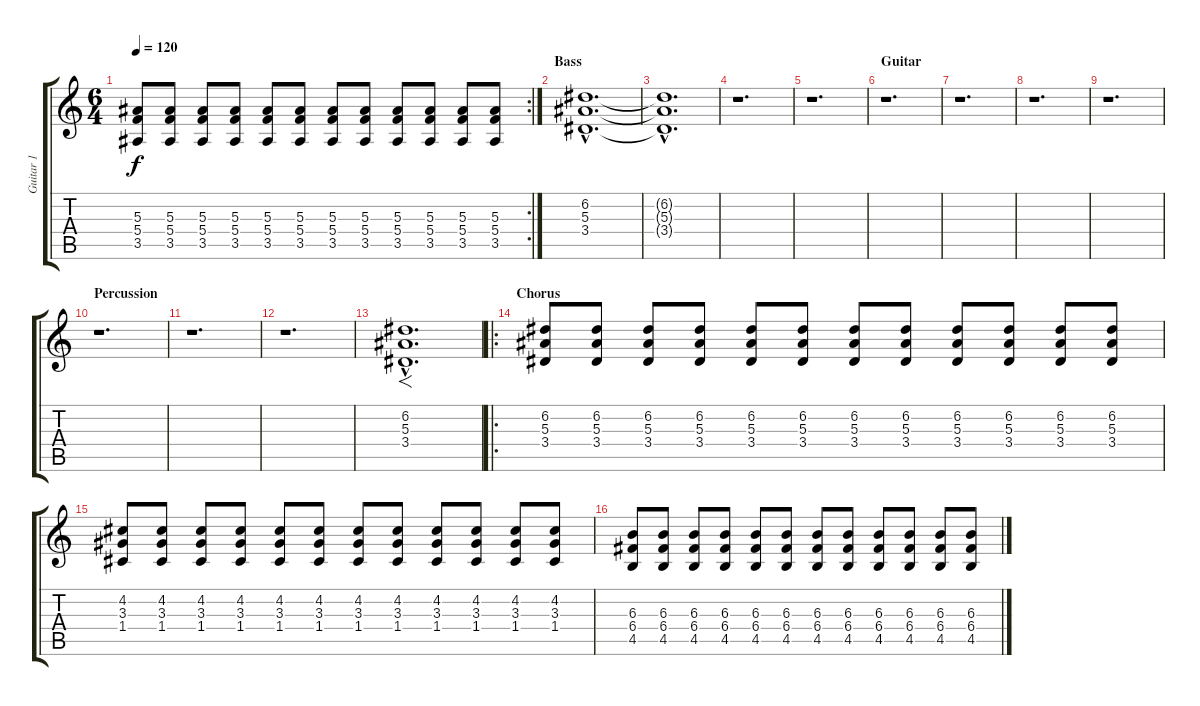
\track ("Guitar 1" "Guitar 1") {instrument distortionguitar}
\staff {score tabs}
\tuning (D4 A3 F3 C3 G2 C2) {hide}
\rc 2
\ts (6 4)
\tempo 120
\clef g2
\ks c
(5.3 5.4 3.5).8{dy f} (5.3 5.4 3.5).8 (5.3 5.4 3.5).8 (5.3 5.4 3.5).8 (5.3 5.4 3.5).8 (5.3 5.4 3.5).8 (5.3 5.4 3.5).8 (5.3 5.4 3.5).8 (5.3 5.4 3.5).8 (5.3 5.4 3.5).8 (5.3 5.4 3.5).8 (5.3 5.4 3.5).8 |
\section ("" "Bass")
(6.2{hac} 5.3{hac} 3.4{hac}).1{d volume 6} |
(6.2{hac t} 5.3{hac t} 3.4{hac t}).1{d volume 0} |
r.1{d volume 12} |
r.1{d} |
\section ("" "Guitar")
r.1{d} |
r.1{d} |
r.1{d} |
r.1{d} |
\section ("" "Percussion")
r.1{d} |
r.1{d} |
r.1{d} |
(6.2{hac} 5.3{hac} 3.4{hac}).1{f d} |
\ro
\section ("" "Chorus")
(6.2 5.3 3.4).8 (6.2 5.3 3.4).8 (6.2 5.3 3.4).8 (6.2 5.3 3.4).8 (6.2 5.3 3.4).8 (6.2 5.3 3.4).8 (6.2 5.3 3.4).8 (6.2 5.3 3.4).8 (6.2 5.3 3.4).8 (6.2 5.3 3.4).8 (6.2 5.3 3.4).8 (6.2 5.3 3.4).8 |
(4.2 3.3 1.4).8 (4.2 3.3 1.4).8 (4.2 3.3 1.4).8 (4.2 3.3 1.4).8 (4.2 3.3 1.4).8 (4.2 3.3 1.4).8 (4.2 3.3 1.4).8 (4.2 3.3 1.4).8 (4.2 3.3 1.4).8 (4.2 3.3 1.4).8 (4.2 3.3 1.4).8 (4.2 3.3 1.4).8 |
(6.3 6.4 4.5).8 (6.3 6.4 4.5).8 (6.3 6.4 4.5).8 (6.3 6.4 4.5).8 (6.3 6.4 4.5).8 (6.3 6.4 4.5).8 (6.3 6.4 4.5).8 (6.3 6.4 4.5).8 (6.3 6.4 4.5).8 (6.3 6.4 4.5).8 (6.3 6.4 4.5).8 (6.3 6.4 4.5).8
